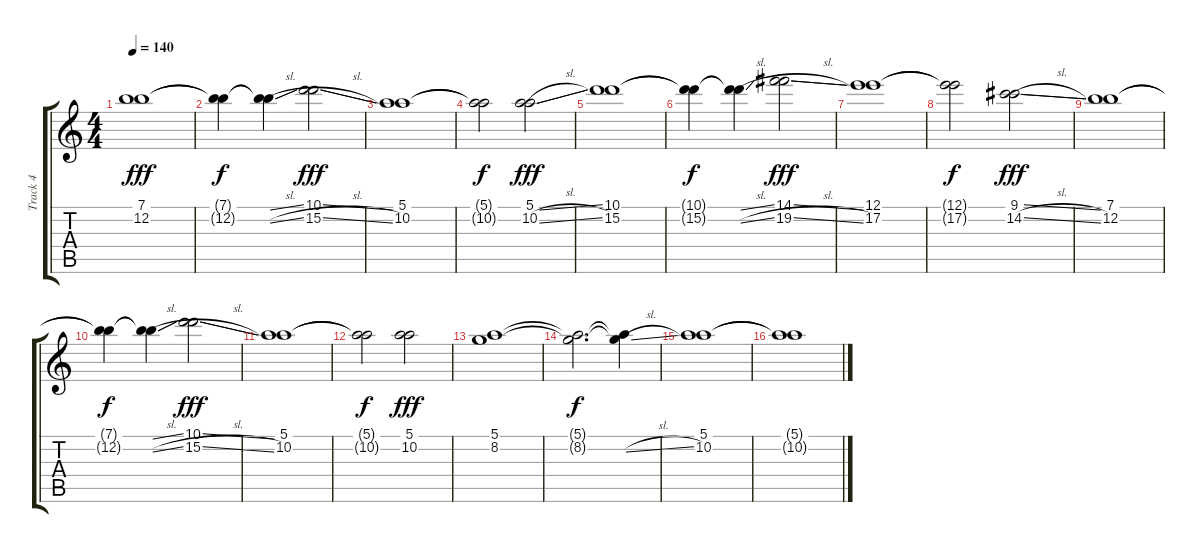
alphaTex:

\track ("Track 4" "Track 4") {instrument overdrivenguitar}
\staff {score tabs}
\tuning (E4 B3 G3 D3 A2 E2) {hide}
\ts (4 4)
\tempo 140
\clef g2
\ks c
(7.1 12.2).1{dy fff} |
(7.1{t} 12.2{t}).4{dy f} (7.1{sl t} 12.2{sl t}).4 (10.1{sl} 15.2{sl}).2{dy fff} |
(5.1 10.2).1 |
(5.1{t} 10.2{t}).2{dy f} (5.1{sl} 10.2{sl}).2{dy fff} |
(10.1 15.2).1 |
(10.1{t} 15.2{t}).4{dy f} (10.1{sl t} 15.2{sl t}).4 (14.1{sl} 19.2{sl}).2{dy fff} |
(12.1 17.2).1 |
(12.1{t} 17.2{t}).2{dy f} (9.1{sl} 14.2{sl}).2{dy fff} |
(7.1 12.2).1 |
(7.1{t} 12.2{t}).4{dy f} (7.1{sl t} 12.2{sl t}).4 (10.1{sl} 15.2{sl}).2{dy fff} |
(5.1 10.2).1 |
(5.1{t} 10.2{t}).2{dy f} (5.1 10.2).2{dy fff} |
(5.1 8.2).1 |
(5.1{t} 8.2{t}).2{d dy f} (5.1{t} 8.2{sl t}).4 |
(5.1 10.2).1 |
(5.1{t} 10.2{t}).1
